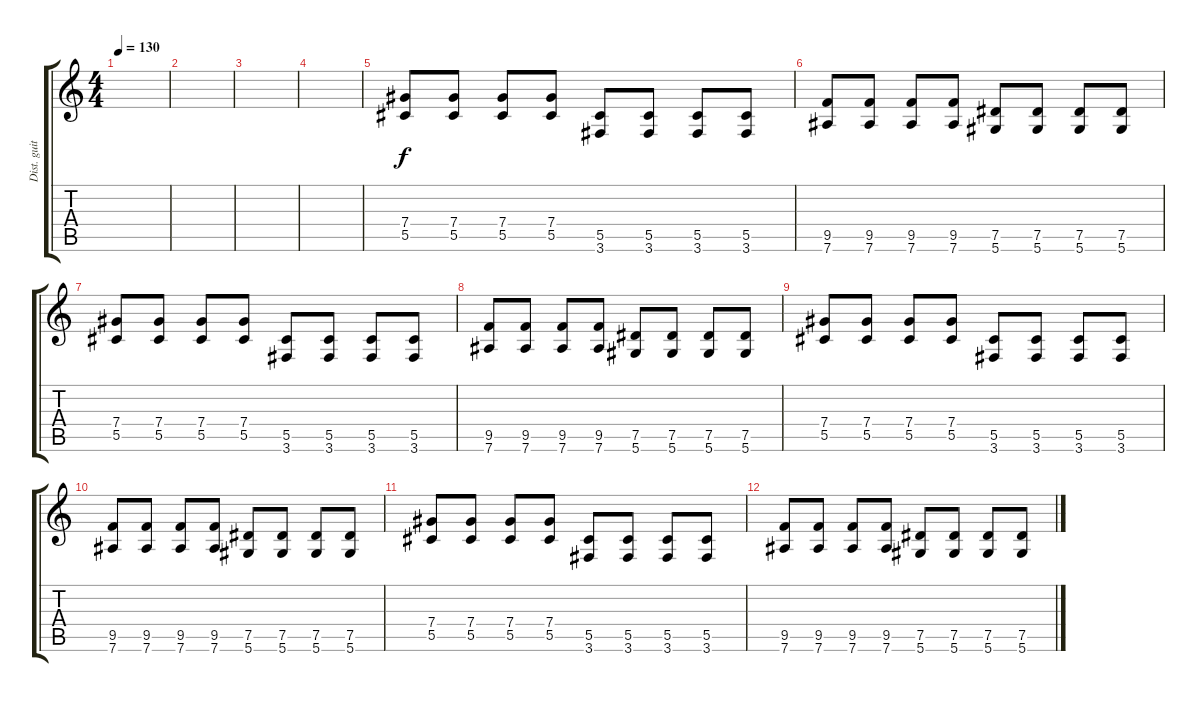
\track ("Dist. guitar" "Dist. guit") {instrument overdrivenguitar}
\staff {score tabs}
\tuning (Eb4 Bb3 Gb3 Db3 Ab2 Eb2) {hide}
\ts (4 4)
\tempo 130
\clef g2
\ks c
|
|
|
|
(7.4 5.5).8 (7.4 5.5).8 (7.4 5.5).8 (7.4 5.5).8 (5.5 3.6).8 (5.5 3.6).8 (5.5 3.6).8 (5.5 3.6).8 |
(9.5 7.6).8 (9.5 7.6).8 (9.5 7.6).8 (9.5 7.6).8 (7.5 5.6).8 (7.5 5.6).8 (7.5 5.6).8 (7.5 5.6).8 |
(7.4 5.5).8 (7.4 5.5).8 (7.4 5.5).8 (7.4 5.5).8 (5.5 3.6).8 (5.5 3.6).8 (5.5 3.6).8 (5.5 3.6).8 |
(9.5 7.6).8 (9.5 7.6).8 (9.5 7.6).8 (9.5 7.6).8 (7.5 5.6).8 (7.5 5.6).8 (7.5 5.6).8 (7.5 5.6).8 |
(7.4 5.5).8 (7.4 5.5).8 (7.4 5.5).8 (7.4 5.5).8 (5.5 3.6).8 (5.5 3.6).8 (5.5 3.6).8 (5.5 3.6).8 |
(9.5 7.6).8 (9.5 7.6).8 (9.5 7.6).8 (9.5 7.6).8 (7.5 5.6).8 (7.5 5.6).8 (7.5 5.6).8 (7.5 5.6).8 |
(7.4 5.5).8 (7.4 5.5).8 (7.4 5.5).8 (7.4 5.5).8 (5.5 3.6).8 (5.5 3.6).8 (5.5 3.6).8 (5.5 3.6).8 |
(9.5 7.6).8 (9.5 7.6).8 (9.5 7.6).8 (9.5 7.6).8 (7.5 5.6).8 (7.5 5.6).8 (7.5 5.6).8 (7.5 5.6).8
